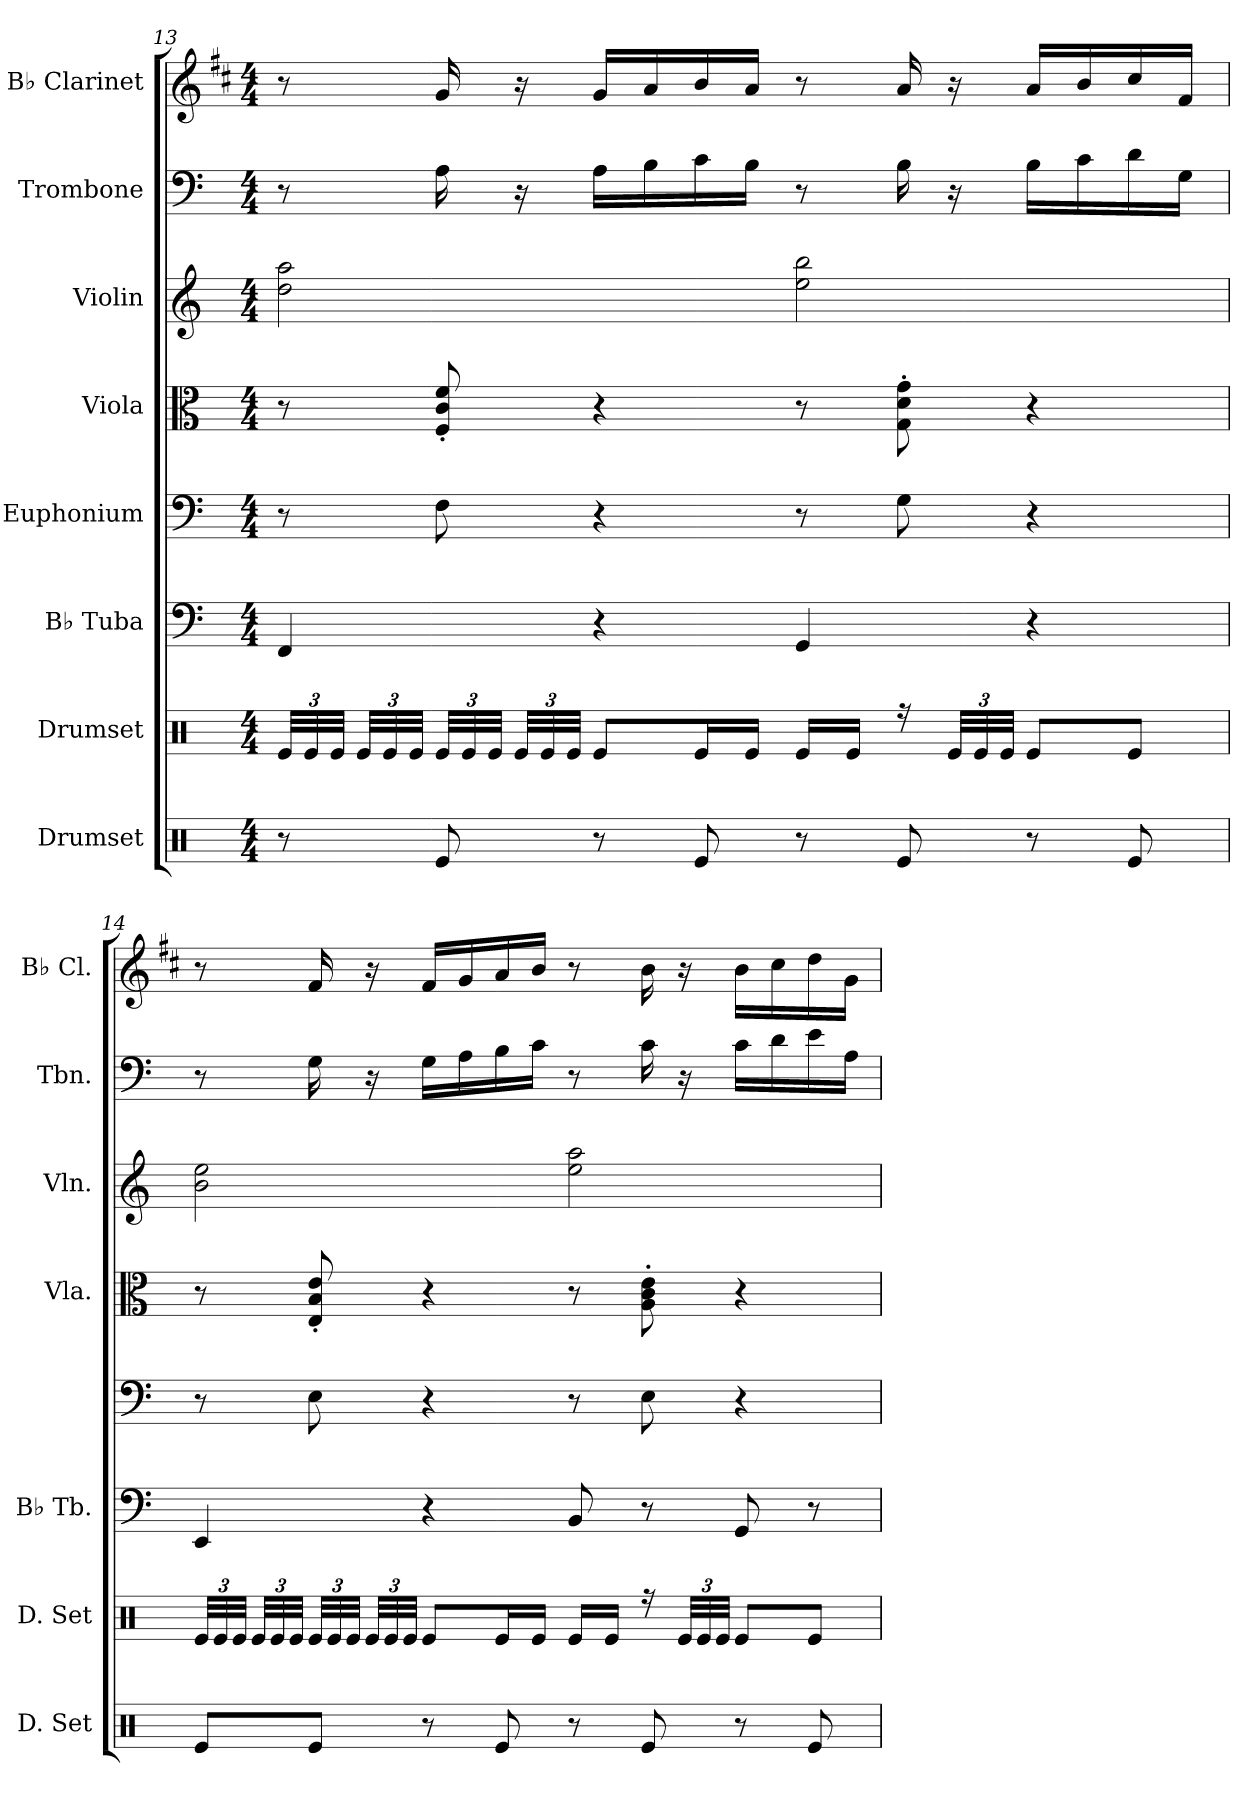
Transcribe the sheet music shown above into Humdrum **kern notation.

**kern	**kern	**kern	**kern	**kern	**kern	**kern	**kern
*part8	*part7	*part6	*part5	*part4	*part3	*part2	*part1
*staff8	*staff7	*staff6	*staff5	*staff4	*staff3	*staff2	*staff1
*I"Drumset	*I"Drumset	*I"B♭ Tuba	*I"Euphonium	*I"Viola	*I"Violin	*I"Trombone	*I"B♭ Clarinet
*I'D. Set	*I'D. Set	*I'B♭ Tb.	*	*I'Vla.	*I'Vln.	*I'Tbn.	*I'B♭ Cl.
!!LO:PB:g=z
*clefX	*clefX	*clefF4	*clefF4	*clefC3	*clefG2	*clefF4	*clefG2
*	*	*	*	*	*	*	*ITrd1c2
*k[]	*k[]	*k[]	*k[]	*k[]	*k[]	*k[]	*k[]
*M4/4	*M4/4	*M4/4	*M4/4	*M4/4	*M4/4	*M4/4	*M4/4
*	*Xbrackettup	*	*	*	*	*	*
=13	=13	=13	=13	=13	=13	=13	=13
8r	48Re/LLL	4FF/	8r	8r	2dd\ 2aa\	8r	8r
.	48Re/	.	.	.	.	.	.
.	48Re/JJJ	.	.	.	.	.	.
.	48Re/LLL	.	.	.	.	.	.
.	48Re/	.	.	.	.	.	.
.	48Re/JJJ	.	.	.	.	.	.
8Re/	48Re/LLL	.	8F\	8F'/ 8c'/ 8f'/	.	16A\	16f/
.	48Re/	.	.	.	.	.	.
.	48Re/JJJ	.	.	.	.	.	.
.	48Re/LLL	.	.	.	.	16r	16r
.	48Re/	.	.	.	.	.	.
.	48Re/JJJ	.	.	.	.	.	.
8r	8Re/L	4r	4r	4r	.	16A\LL	16f/LL
.	.	.	.	.	.	16B\	16g/
8Re/	16Re/L	.	.	.	.	16c\	16a/
.	16Re/JJ	.	.	.	.	16B\JJ	16g/JJ
8r	16Re/LL	4GG/	8r	8r	2ee\ 2bb\	8r	8r
.	16Re/JJ	.	.	.	.	.	.
8Re/	16rff	.	8G\	8G'\ 8d'\ 8g'\	.	16B\	16g/
.	48Re/LLL	.	.	.	.	16r	16r
.	48Re/	.	.	.	.	.	.
.	48Re/JJJ	.	.	.	.	.	.
8r	8Re/L	4r	4r	4r	.	16B\LL	16g/LL
.	.	.	.	.	.	16c\	16a/
8Re/	8Re/J	.	.	.	.	16d\	16b/
.	.	.	.	.	.	16G\JJ	16e/JJ
!!LO:LB:g=z
=14	=14	=14	=14	=14	=14	=14	=14
8Re/L	48Re/LLL	4EE/	8r	8r	2b\ 2ee\	8r	8r
.	48Re/	.	.	.	.	.	.
.	48Re/JJJ	.	.	.	.	.	.
.	48Re/LLL	.	.	.	.	.	.
.	48Re/	.	.	.	.	.	.
.	48Re/JJJ	.	.	.	.	.	.
8Re/J	48Re/LLL	.	8E\	8E'/ 8B'/ 8e'/	.	16G\	16e/
.	48Re/	.	.	.	.	.	.
.	48Re/JJJ	.	.	.	.	.	.
.	48Re/LLL	.	.	.	.	16r	16r
.	48Re/	.	.	.	.	.	.
.	48Re/JJJ	.	.	.	.	.	.
8r	8Re/L	4r	4r	4r	.	16G\LL	16e/LL
.	.	.	.	.	.	16A\	16f/
8Re/	16Re/L	.	.	.	.	16B\	16g/
.	16Re/JJ	.	.	.	.	16c\JJ	16a/JJ
8r	16Re/LL	8BB/	8r	8r	2ee\ 2aa\	8r	8r
.	16Re/JJ	.	.	.	.	.	.
8Re/	16rff	8r	8E\	8A'\ 8c'\ 8e'\	.	16c\	16a\
.	48Re/LLL	.	.	.	.	16r	16r
.	48Re/	.	.	.	.	.	.
.	48Re/JJJ	.	.	.	.	.	.
8r	8Re/L	8GG/	4r	4r	.	16c\LL	16a\LL
.	.	.	.	.	.	16d\	16b\
8Re/	8Re/J	8r	.	.	.	16e\	16cc\
.	.	.	.	.	.	16A\JJ	16f\JJ
=	=	=	=	=	=	=	=
*-	*-	*-	*-	*-	*-	*-	*-
